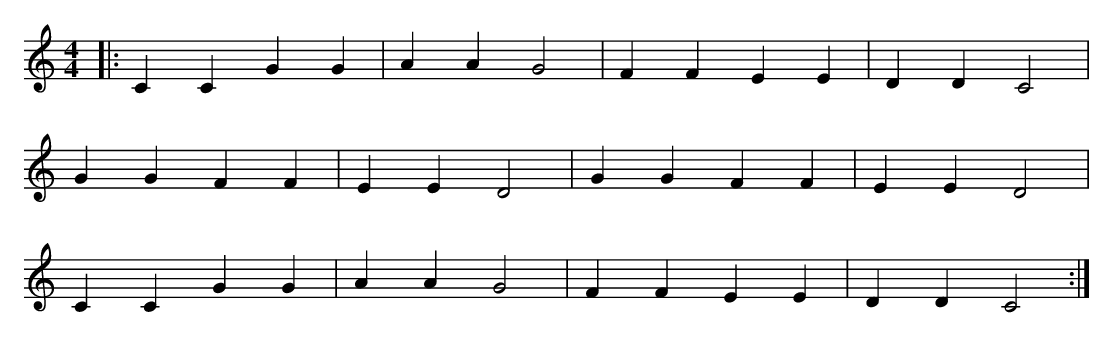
X:1
M:4/4
K:C
|:C2C2G2G2|A2A2G4|F2F2E2E2|D2D2C4|
G2G2F2F2|E2E2D4|G2G2F2F2|E2E2D4|
C2C2G2G2|A2A2G4|F2F2E2E2|D2D2C4:|
